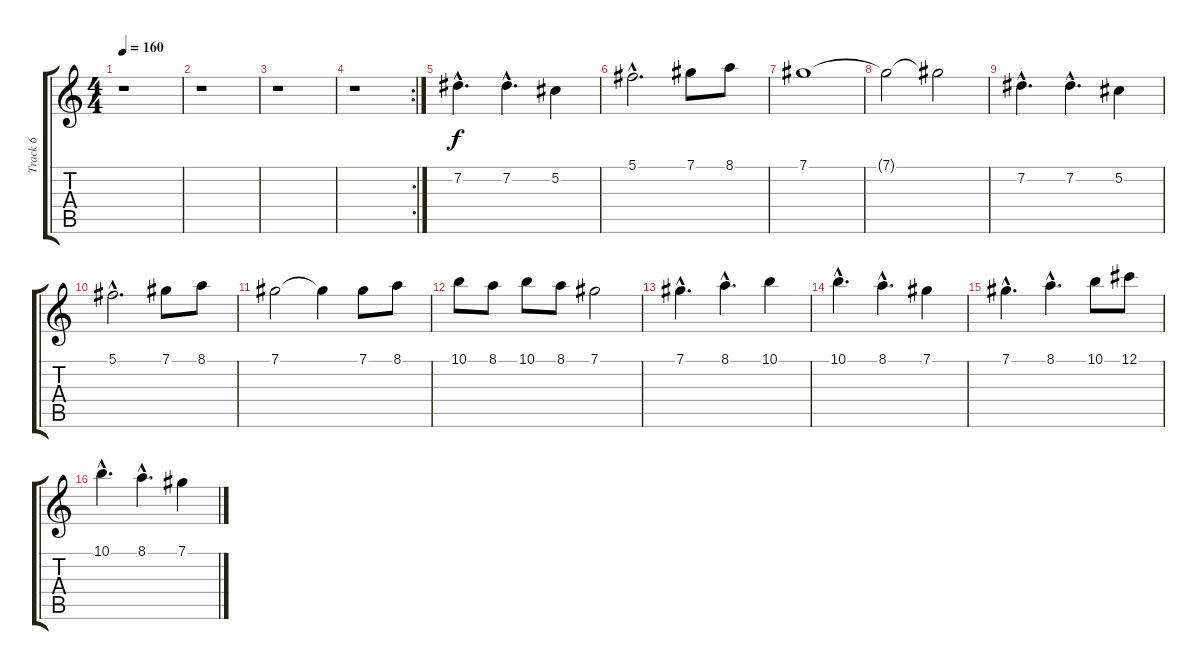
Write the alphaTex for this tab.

\track ("Track 6" "Track 6") {instrument distortionguitar}
\staff {score tabs}
\tuning (Db4 Ab3 E3 B2 Gb2 Db2) {hide}
\ts (4 4)
\tempo 160
\clef g2
\ks c
r.1{dy mp} |
r.1 |
r.1 |
\rc 2
r.1 |
7.2{hac}.4{d dy f} 7.2{hac}.4{d} 5.2.4 |
5.1{hac}.2{d} 7.1.8 8.1.8 |
7.1.1 |
7.1{t}.2 7.1{t}.2 |
7.2{hac}.4{d} 7.2{hac}.4{d} 5.2.4 |
5.1{hac}.2{d} 7.1.8 8.1.8 |
7.1.2 7.1{t}.4 7.1.8 8.1.8 |
10.1.8 8.1.8 10.1.8 8.1.8 7.1.2 |
7.1{hac}.4{d} 8.1{hac}.4{d} 10.1.4 |
10.1{hac}.4{d} 8.1{hac}.4{d} 7.1.4 |
7.1{hac}.4{d} 8.1{hac}.4{d} 10.1.8 12.1.8 |
10.1{hac}.4{d} 8.1{hac}.4{d} 7.1.4
